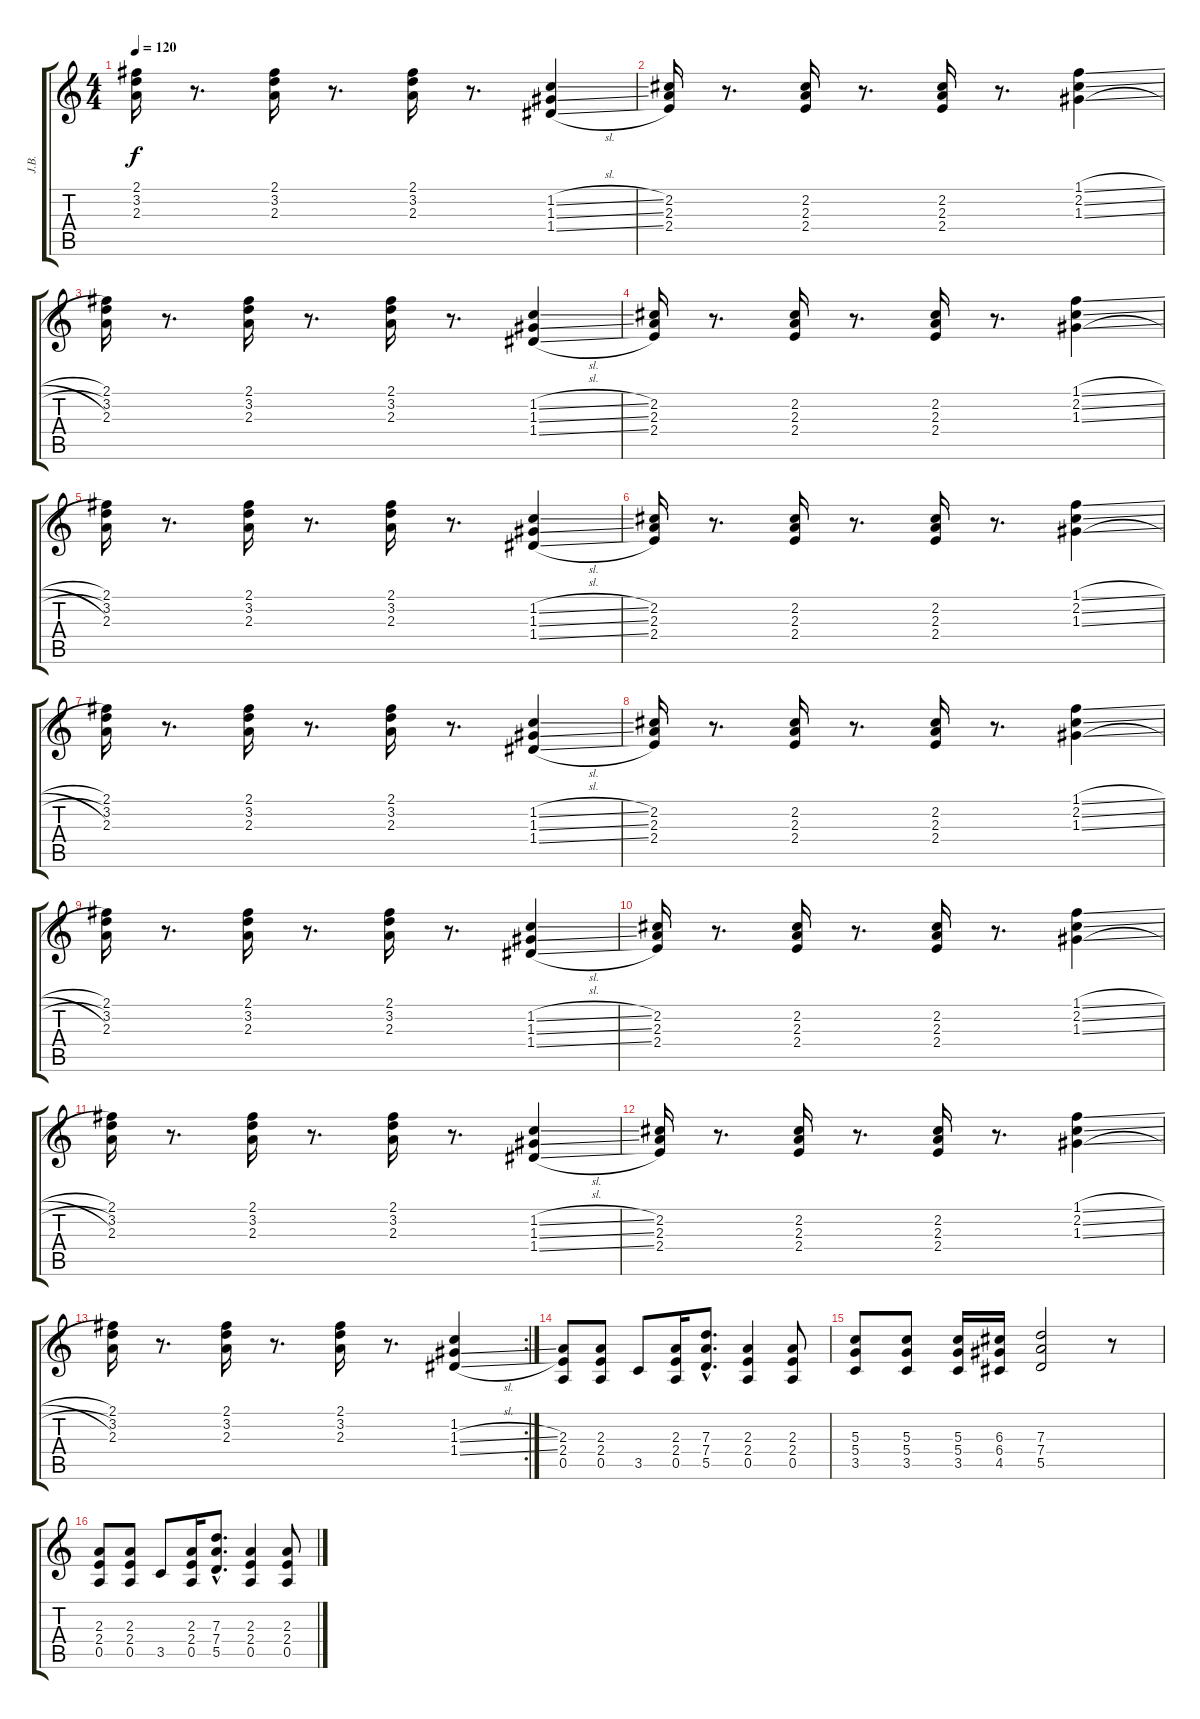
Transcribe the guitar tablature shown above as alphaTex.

\track ("J.B." "J.B.") {instrument distortionguitar}
\staff {score tabs}
\tuning (E4 B3 G3 D3 A2 E2) {hide}
\ts (4 4)
\tempo 120
\clef g2
\ks c
(2.1 3.2 2.3).16{dy f} r.8{d} (2.1 3.2 2.3).16 r.8{d} (2.1 3.2 2.3).16 r.8{d} (1.2{sl} 1.3{sl} 1.4{sl}).4 |
(2.2 2.3 2.4).16 r.8{d} (2.2 2.3 2.4).16 r.8{d} (2.2 2.3 2.4).16 r.8{d} (1.1{sl} 2.2{sl} 1.3{sl}).4 |
(2.1 3.2 2.3).16 r.8{d} (2.1 3.2 2.3).16 r.8{d} (2.1 3.2 2.3).16 r.8{d} (1.2{sl} 1.3{sl} 1.4{sl}).4 |
(2.2 2.3 2.4).16 r.8{d} (2.2 2.3 2.4).16 r.8{d} (2.2 2.3 2.4).16 r.8{d} (1.1{sl} 2.2{sl} 1.3{sl}).4 |
(2.1 3.2 2.3).16 r.8{d} (2.1 3.2 2.3).16 r.8{d} (2.1 3.2 2.3).16 r.8{d} (1.2{sl} 1.3{sl} 1.4{sl}).4 |
(2.2 2.3 2.4).16 r.8{d} (2.2 2.3 2.4).16 r.8{d} (2.2 2.3 2.4).16 r.8{d} (1.1{sl} 2.2{sl} 1.3{sl}).4 |
(2.1 3.2 2.3).16 r.8{d} (2.1 3.2 2.3).16 r.8{d} (2.1 3.2 2.3).16 r.8{d} (1.2{sl} 1.3{sl} 1.4{sl}).4 |
(2.2 2.3 2.4).16 r.8{d} (2.2 2.3 2.4).16 r.8{d} (2.2 2.3 2.4).16 r.8{d} (1.1{sl} 2.2{sl} 1.3{sl}).4 |
(2.1 3.2 2.3).16 r.8{d} (2.1 3.2 2.3).16 r.8{d} (2.1 3.2 2.3).16 r.8{d} (1.2{sl} 1.3{sl} 1.4{sl}).4 |
(2.2 2.3 2.4).16 r.8{d} (2.2 2.3 2.4).16 r.8{d} (2.2 2.3 2.4).16 r.8{d} (1.1{sl} 2.2{sl} 1.3{sl}).4 |
(2.1 3.2 2.3).16 r.8{d} (2.1 3.2 2.3).16 r.8{d} (2.1 3.2 2.3).16 r.8{d} (1.2{sl} 1.3{sl} 1.4{sl}).4 |
(2.2 2.3 2.4).16 r.8{d} (2.2 2.3 2.4).16 r.8{d} (2.2 2.3 2.4).16 r.8{d} (1.1{sl} 2.2{sl} 1.3{sl}).4 |
\rc 2
(2.1 3.2 2.3).16 r.8{d} (2.1 3.2 2.3).16 r.8{d} (2.1 3.2 2.3).16 r.8{d} (1.2 1.3{sl} 1.4{sl}).4 |
(2.3 2.4 0.5).8 (2.3 2.4 0.5).8 3.5.8 (2.3 2.4 0.5).16 (7.3{hac} 7.4{hac} 5.5{hac}).8{d} (2.3 2.4 0.5).4 (2.3 2.4 0.5).8 |
(5.3 5.4 3.5).8 (5.3 5.4 3.5).8 (5.3 5.4 3.5).16 (6.3 6.4 4.5).16 (7.3 7.4 5.5).2 r.8 |
(2.3 2.4 0.5).8 (2.3 2.4 0.5).8 3.5.8 (2.3 2.4 0.5).16 (7.3{hac} 7.4{hac} 5.5{hac}).8{d} (2.3 2.4 0.5).4 (2.3 2.4 0.5).8
